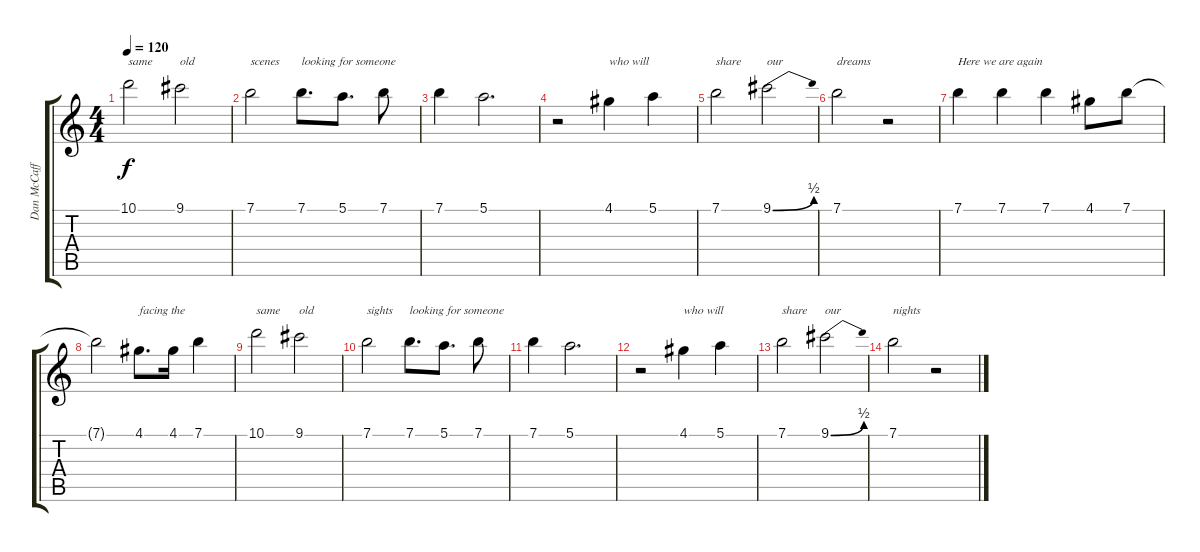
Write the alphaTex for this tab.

\track ("Dan McCafferty (vocals)" "Dan McCaff") {instrument electricguitarjazz}
\staff {score tabs}
\tuning (E4 B3 G3 D3 A2 E2) {hide}
\ts (4 4)
\tempo 120
\clef g2
\ks c
10.1.2{txt "same" dy f} 9.1.2{txt "old"} |
7.1.2{txt "scenes"} 7.1.8{d txt "looking for someone"} 5.1.8{d} 7.1.8 |
7.1.4 5.1.2{d} |
r.2 4.1.4{txt "who will"} 5.1.4 |
7.1.2{txt "share"} 9.1{be (bend 0 0 60 2)}.2{txt "our"} |
7.1.2{txt "dreams"} r.2 |
7.1.4{txt "Here we are again"} 7.1.4 7.1.4 4.1.8 7.1.8 |
7.1{t}.2 4.1.8{d txt "facing the"} 4.1.16 7.1.4 |
10.1.2{txt "same"} 9.1.2{txt "old"} |
7.1.2{txt "sights"} 7.1.8{d txt "looking for someone"} 5.1.8{d} 7.1.8 |
7.1.4 5.1.2{d} |
r.2 4.1.4{txt "who will"} 5.1.4 |
7.1.2{txt "share"} 9.1{be (bend 0 0 60 2)}.2{txt "our"} |
7.1.2{txt "nights"} r.2
